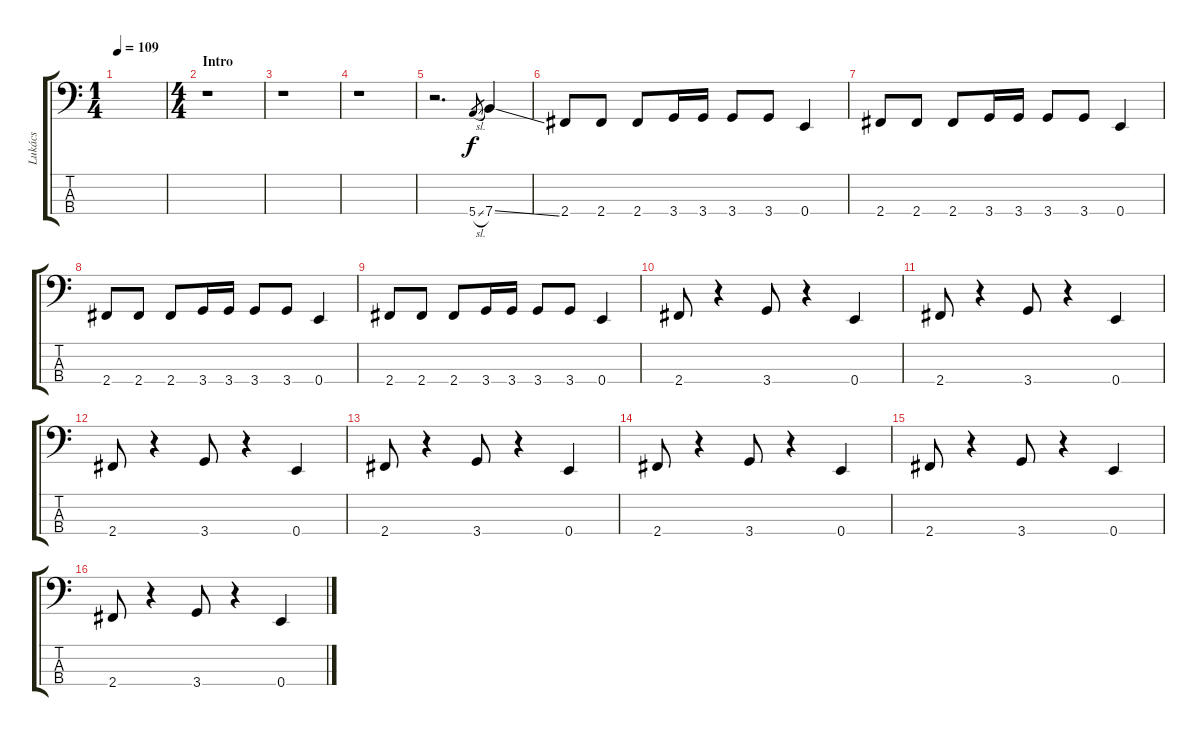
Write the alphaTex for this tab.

\track ("Lukács" "Lukács") {instrument electricbasspick}
\staff {score tabs}
\tuning (G2 D2 A1 E1) {hide}
\ts (1 4)
\tempo 109
\clef f4
\ks c
|
\ts (4 4)
\section ("" "Intro")
r.1 |
r.1 |
r.1 |
r.2{d} 5.4{sl}.8{gr} 7.4{ss}.4 |
\section ("" "")
2.4.8 2.4.8 2.4.8 3.4.16 3.4.16 3.4.8 3.4.8 0.4.4 |
2.4.8 2.4.8 2.4.8 3.4.16 3.4.16 3.4.8 3.4.8 0.4.4 |
2.4.8 2.4.8 2.4.8 3.4.16 3.4.16 3.4.8 3.4.8 0.4.4 |
2.4.8 2.4.8 2.4.8 3.4.16 3.4.16 3.4.8 3.4.8 0.4.4 |
2.4.8 r.4 3.4.8 r.4 0.4.4 |
2.4.8 r.4 3.4.8 r.4 0.4.4 |
2.4.8 r.4 3.4.8 r.4 0.4.4 |
2.4.8 r.4 3.4.8 r.4 0.4.4 |
2.4.8 r.4 3.4.8 r.4 0.4.4 |
2.4.8 r.4 3.4.8 r.4 0.4.4 |
2.4.8 r.4 3.4.8 r.4 0.4.4
